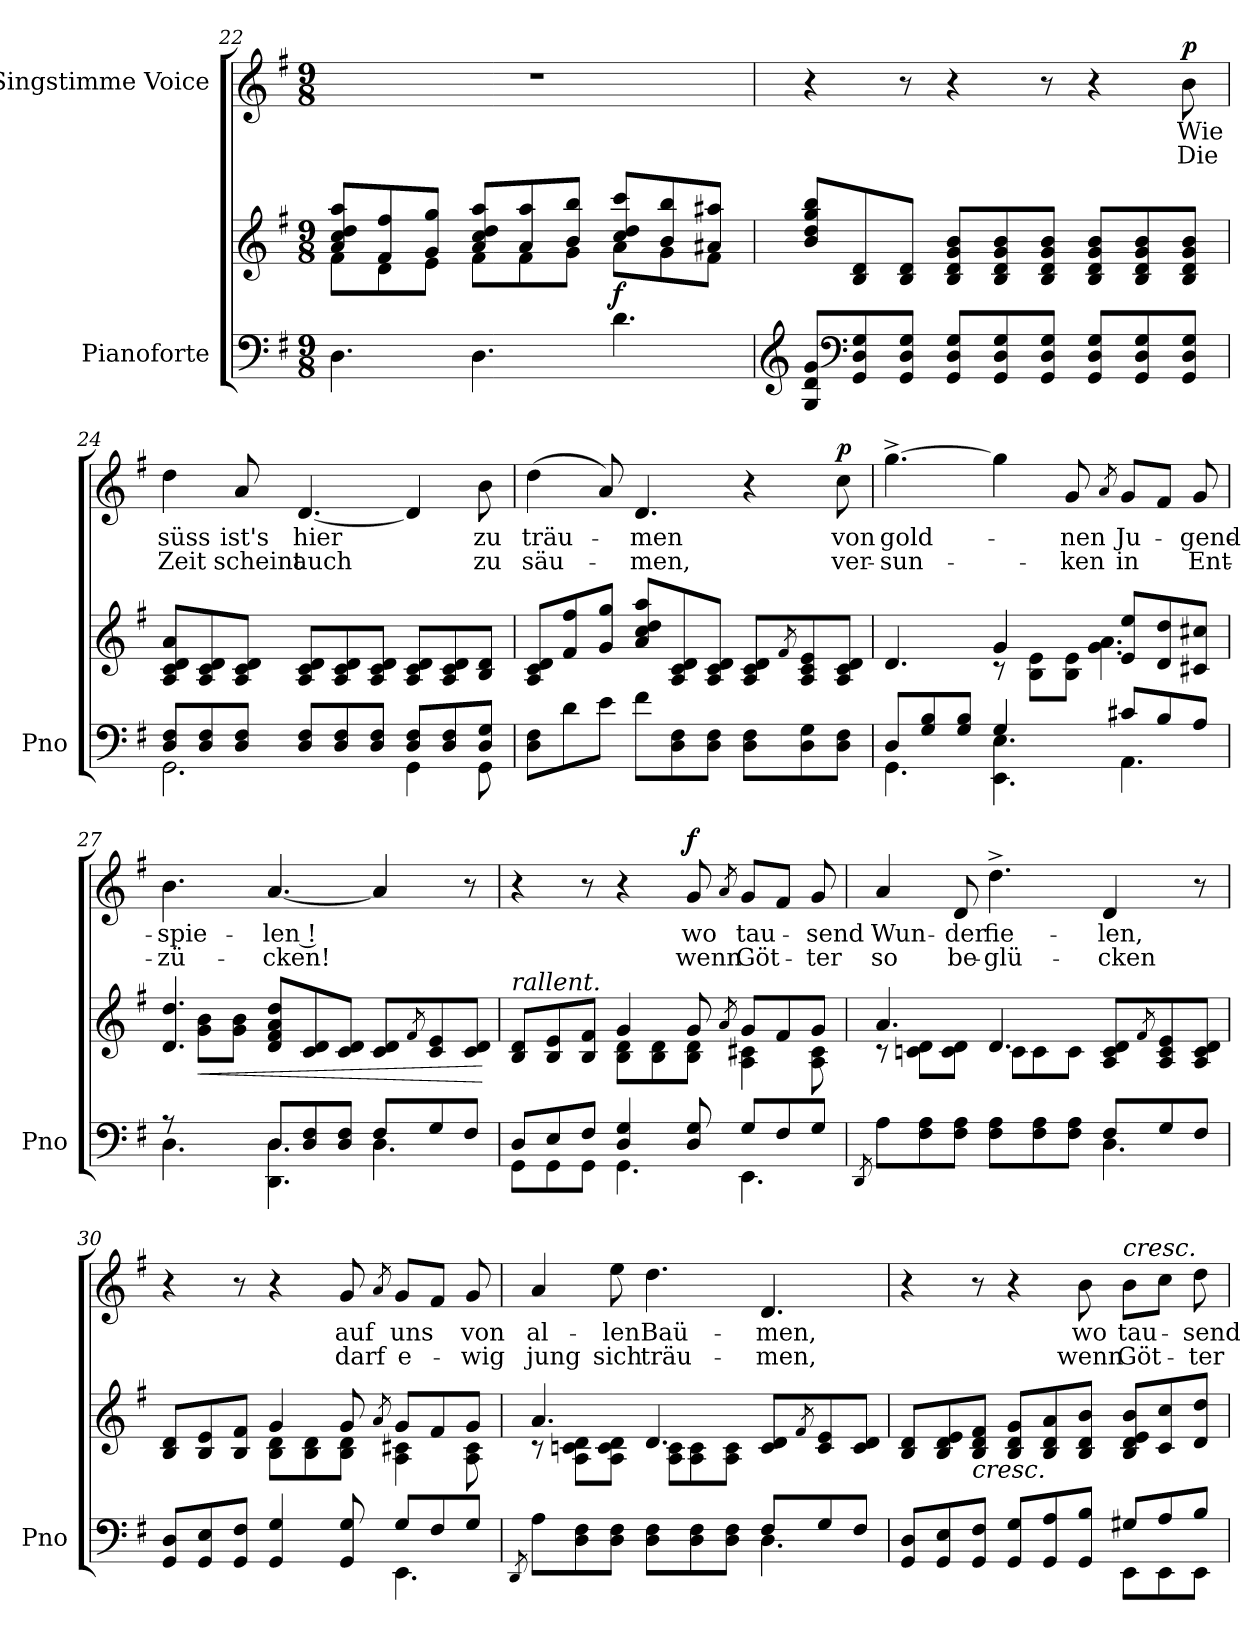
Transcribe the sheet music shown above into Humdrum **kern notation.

**kern	**kern	**dynam	**kern	**text	**text	**dynam
*part2	*part2	*part2	*part1	*part1	*part1	*part1
*staff3	*staff2	*staff2/3	*staff1	*staff1	*staff1	*staff1
*I"Pianoforte	*	*	*I"Singstimme Voice	*	*	*
*I'Pno	*	*	*	*	*	*
*clefF4	*clefG2	*	*clefG2	*	*	*
*k[f#]	*k[f#]	*	*k[f#]	*	*	*
*M9/8	*M9/8	*	*M9/8	*	*	*
=22	=22	=22	=22	=22	=22	=22
*	*^	*	*	*	*	*
4.D\	8a/ 8cc/ 8dd/ 8aa/L	8f#\L	.	8%9r	.	.	.
.	8f#/ 8ff#/	8d\	.	.	.	.	.
.	8g/ 8gg/J	8e\J	.	.	.	.	.
4.D\	8a/ 8cc/ 8dd/ 8aa/L	8f#\L	.	.	.	.	.
.	8a/ 8aa/	8f#\	.	.	.	.	.
.	8b/ 8bb/J	8g\J	.	.	.	.	.
!	!	!	!LO:DY:b	!	!	!	!
4.d\	8cc/ 8dd/ 8ccc/L	8a\L	f	.	.	.	.
.	8b/ 8bb/	8g\	.	.	.	.	.
.	8a#X/ 8aa#X/J	8f#\J	.	.	.	.	.
*	*v	*v	*	*	*	*	*
=23	=23	=23	=23	=23	=23	=23
*clefG2	*	*	*	*	*	*
8G/ 8d/ 8g/L	8b/ 8dd/ 8gg/ 8bb/L	.	4r	.	.	.
*clefF4	*	*	*	*	*	*
8GG/ 8D/ 8G/	8B/ 8d/	.	.	.	.	.
8GG/ 8D/ 8G/J	8B/ 8d/J	.	8r	.	.	.
8GG/ 8D/ 8G/L	8B/ 8d/ 8g/ 8b/L	.	4r	.	.	.
8GG/ 8D/ 8G/	8B/ 8d/ 8g/ 8b/	.	.	.	.	.
8GG/ 8D/ 8G/J	8B/ 8d/ 8g/ 8b/J	.	8r	.	.	.
8GG/ 8D/ 8G/L	8B/ 8d/ 8g/ 8b/L	.	4r	.	.	.
8GG/ 8D/ 8G/	8B/ 8d/ 8g/ 8b/	.	.	.	.	.
!	!	!	!	!	!	!LO:DY:a
8GG/ 8D/ 8G/J	8B/ 8d/ 8g/ 8b/J	.	8b\	Wie	Die	p
=24	=24	=24	=24	=24	=24	=24
*^	*	*	*	*	*	*
8D/ 8F#/L	2.GG\	8A/ 8c/ 8d/ 8a/L	.	4dd\	süss	Zeit	.
8D/ 8F#/	.	8A/ 8c/ 8d/	.	.	.	.	.
8D/ 8F#/J	.	8A/ 8c/ 8d/J	.	8a/	ist's	scheint	.
8D/ 8F#/L	.	8A/ 8c/ 8d/L	.	[4.d/	hier	auch	.
8D/ 8F#/	.	8A/ 8c/ 8d/	.	.	.	.	.
8D/ 8F#/J	.	8A/ 8c/ 8d/J	.	.	.	.	.
8D/ 8F#/L	4GG\	8A/ 8c/ 8d/L	.	4d/]	.	.	.
8D/ 8F#/	.	8A/ 8c/ 8d/	.	.	.	.	.
8D/ 8G/J	8GG\	8B/ 8d/J	.	8b\	zu	zu	.
*v	*v	*	*	*	*	*	*
=25	=25	=25	=25	=25	=25	=25
8D\ 8F#\L	8A/ 8c/ 8d/L	.	(>4dd\	träu-	säu-	.
8d\	8f#/ 8ff#/	.	.	.	.	.
8e\J	8g/ 8gg/J	.	8a/)	.	.	.
8f#\L	8a/ 8cc/ 8dd/ 8aa/L	.	4.d/	-men	-men,	.
8D\ 8F#\	8A/ 8c/ 8d/	.	.	.	.	.
8D\ 8F#\J	8A/ 8c/ 8d/J	.	.	.	.	.
8D\ 8F#\L	8A/ 8c/ 8d/L	.	4r	.	.	.
.	8qf#/	.	.	.	.	.
8D\ 8G\	8A/ 8c/ 8e/	.	.	.	.	.
!	!	!	!	!	!	!LO:DY:a
8D\ 8F#\J	8A/ 8c/ 8d/J	.	8cc\	von	ver-	p
=26	=26	=26	=26	=26	=26	=26
*^	*^	*	*	*	*	*
8D/L	4.GG\	4.d/	4.ryy	.	[4.gg^\	gold-	-sun-	.
8G/ 8B/	.	.	.	.	.	.	.	.
8G/ 8B/J	.	.	.	.	.	.	.	.
4G/	4.EE\ 4.E\	4g/	8r	.	4gg\]	.	.	.
.	.	.	8B\ 8e\L	.	.	.	.	.
8ryy	.	8ryy	8B\ 8e\J	.	8g/	-nen	-ken	.
.	.	.	.	.	8qa/	.	.	.
8c#X/L	4.AA\	8e/ 8ee/L	4.g\ 4.a\	.	8g/L	Ju-	in	.
8B/	.	8d/ 8dd/	.	.	8f#/J	.	.	.
8A/J	.	8c#X/ 8cc#X/J	.	.	8g/	-gend-	Ent-	.
=27	=27	=27	=27	=27	=27	=27	=27	=27
8r	4.D\	4.d/ 4.dd/	8ryy	.	4.b\	-spie-	-zü-	.
!	!	!	!	!LO:HP:b	!	!	!	!
4ryy	.	.	8g\ 8b\L	<	.	.	.	.
.	.	.	8g\ 8b\J	.	.	.	.	.
8D/L	4.DD\ 4.D\	8d/ 8f#/ 8a/ 8dd/L	2.ryy	.	[4.a/	-len !	-cken!	.
8D/ 8F#/	.	8c/ 8d/	.	.	.	.	.	.
8D/ 8F#/J	.	8c/ 8d/J	.	.	.	.	.	.
8F#/L	4.D\	8c/ 8d/L	.	.	4a/]	.	.	.
.	.	8qf#/	.	.	.	.	.	.
8G/	.	8c/ 8e/	.	.	.	.	.	.
8F#/J	.	8c/ 8d/J	.	.	8r	.	.	.
*v	*v	*	*	*	*	*	*	*
*	*v	*v	*	*	*	*	*
.	.	[	.	.	.	.
=28	=28	=28	=28	=28	=28	=28
*^	*^	*	*	*	*	*
!	!	!LO:TX:i:t=rallent.	!	!	!	!	!	!
8D/L	8GG\L	8B/ 8d/L	4.ryy	.	4r	.	.	.
8E/	8GG\	8B/ 8e/	.	.	.	.	.	.
8F#/J	8GG\J	8B/ 8f#/J	.	.	8r	.	.	.
4D/ 4G/	4.GG\	4g/	8B\ 8d\L	.	4r	.	.	.
.	.	.	8B\ 8d\	.	.	.	.	.
!	!	!	!	!	!	!	!	!LO:DY:a
8D/ 8G/	.	8g/	8B\ 8d\J	.	8g/	wo	wenn	f
.	.	8qa/	.	.	8qa/	.	.	.
8G/L	4.EE\	8g/L	4A\ 4c#X\	.	8g/L	tau-	Göt-	.
8F#/	.	8f#/	.	.	8f#/J	.	.	.
8G/J	.	8g/J	8A\ 8c#\	.	8g/	-send	-ter	.
=29	=29	=29	=29	=29	=29	=29	=29	=29
8qDD/	.	.	.	.	.	.	.	.
8A\L	2.ryy	4.a/	8r	.	4a/	Wun-	so	.
8F#\ 8A\	.	.	8cn\ 8d\L	.	.	.	.	.
8F#\ 8A\J	.	.	8c\ 8d\J	.	8d/	-der	be-	.
8F#\ 8A\L	.	4.d/	8c\L	.	4.dd^\	fie-	-glü-	.
8F#\ 8A\	.	.	8c\	.	.	.	.	.
8F#\ 8A\J	.	.	8c\J	.	.	.	.	.
8F#/L	4.D\	8A/ 8c/ 8d/L	4.ryy	.	4d/	-len,	-cken	.
.	.	8qf#/	.	.	.	.	.	.
8G/	.	8A/ 8c/ 8e/	.	.	.	.	.	.
8F#/J	.	8A/ 8c/ 8d/J	.	.	8r	.	.	.
=30	=30	=30	=30	=30	=30	=30	=30	=30
8GG/ 8D/L	2.ryy	8B/ 8d/L	4.ryy	.	4r	.	.	.
8GG/ 8E/	.	8B/ 8e/	.	.	.	.	.	.
8GG/ 8F#/J	.	8B/ 8f#/J	.	.	8r	.	.	.
4GG/ 4G/	.	4g/	8B\ 8d\L	.	4r	.	.	.
.	.	.	8B\ 8d\	.	.	.	.	.
8GG/ 8G/	.	8g/	8B\ 8d\J	.	8g/	auf	darf	.
.	.	8qa/	.	.	8qa/	.	.	.
8G/L	4.EE\	8g/L	4A\ 4c#X\	.	8g/L	uns	e-	.
8F#/	.	8f#/	.	.	8f#/J	.	.	.
8G/J	.	8g/J	8A\ 8c#\	.	8g/	von	-wig	.
=31	=31	=31	=31	=31	=31	=31	=31	=31
8qDD/	.	.	.	.	.	.	.	.
8A\L	2.ryy	4.a/	8r	.	4a/	al-	jung	.
8D\ 8F#\	.	.	8A\ 8cn\ 8d\L	.	.	.	.	.
8D\ 8F#\J	.	.	8A\ 8c\ 8d\J	.	8ee\	-len	sich	.
8D\ 8F#\L	.	4.d/	8A\ 8c\L	.	4.dd\	Baü-	träu-	.
8D\ 8F#\	.	.	8A\ 8c\	.	.	.	.	.
8D\ 8F#\J	.	.	8A\ 8c\J	.	.	.	.	.
8F#/L	4.D\	8c/ 8d/L	4.ryy	.	4.d/	-men,	-men,	.
.	.	8qf#/	.	.	.	.	.	.
8G/	.	8c/ 8e/	.	.	.	.	.	.
8F#/J	.	8c/ 8d/J	.	.	.	.	.	.
*	*	*v	*v	*	*	*	*	*
=32	=32	=32	=32	=32	=32	=32	=32
8GG/ 8D/L	2.ryy	8B/ 8d/L	.	4r	.	.	.
8GG/ 8E/	.	8B/ 8d/ 8e/	.	.	.	.	.
!	!	!LO:TX:b:i:t=cresc.	!	!	!	!	!
8GG/ 8F#/J	.	8B/ 8d/ 8f#/J	.	8r	.	.	.
8GG/ 8G/L	.	8B/ 8d/ 8g/L	.	4r	.	.	.
8GG/ 8A/	.	8B/ 8d/ 8a/	.	.	.	.	.
8GG/ 8B/J	.	8B/ 8d/ 8b/J	.	8b\	wo	wenn	.
!	!	!	!	!LO:TX:a:i:t=cresc.	!	!	!
8G#X/L	8EE\L	8B/ 8d/ 8e/ 8b/L	.	8b\L	tau-	Göt-	.
8A/	8EE\	8c/ 8cc/	.	8cc\J	.	.	.
8B/J	8EE\J	8d/ 8dd/J	.	8dd\	-send	-ter	.
*v	*v	*	*	*	*	*	*
=	=	=	=	=	=	=
*-	*-	*-	*-	*-	*-	*-
